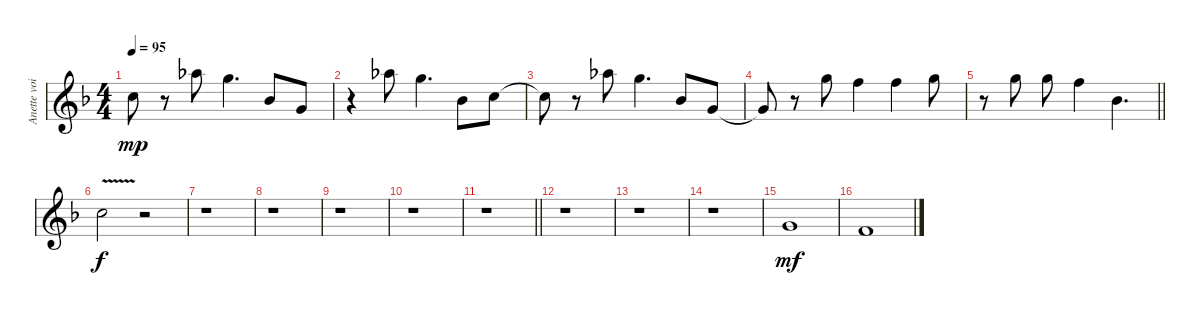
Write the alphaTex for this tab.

\track ("Anette voice" "Anette voi") {instrument flute}
\staff {score}
\tuning (E4 B3 G3 D3 A2 E2) {hide}
\ts (4 4)
\tempo 95
\clef g2
\ks f
13.2{t}.8{dy mp} r.8 16.1.8 15.1.4{d} 15.3.8 12.3.8 |
r.4 16.1.8 15.1.4{d} 15.3.8 13.2.8 |
13.2{t}.8 r.8 16.1.8 15.1.4{d} 15.3.8 12.3.8 |
12.3{t}.8 r.8 15.1.8 13.1.4 13.1.4 15.1.8 |
\barLineRight lightlight
r.8 15.1.8 15.1.8 13.1.4 15.3.4{d} |
17.3{v}.2{dy f} r.2 |
r.1 |
r.1 |
r.1 |
r.1 |
\barLineRight lightlight
r.1 |
r.1 |
r.1 |
r.1 |
8.2.1{dy mf} |
6.2.1
